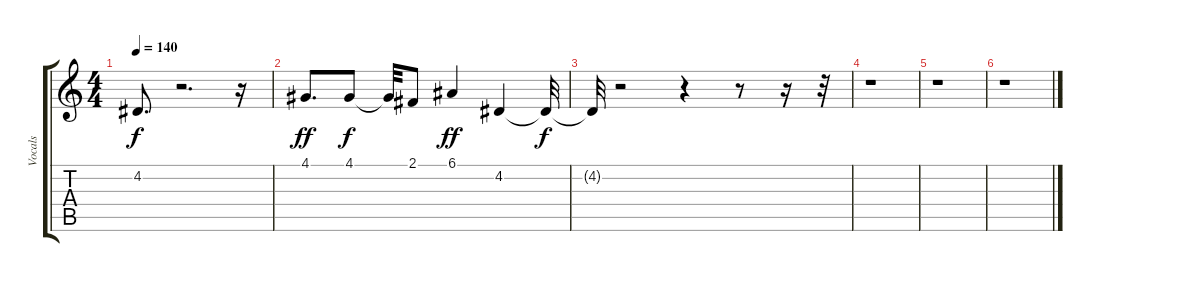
\track ("Vocals" "Vocals") {instrument accordion}
\staff {score tabs}
\tuning (E4 B3 G3 D3 A2 E2) {hide}
\ts (4 4)
\tempo 140
\clef g2
\ks c
4.2{t}.8{d dy f} r.2{d} r.16 |
4.1.8{d dy ff} 4.1.8{dy f} 4.1{t}.32 2.1.8 6.1.4{dy ff} 4.2.4 4.2{t}.32{dy f} |
4.2{t}.32 r.2 r.4 r.8 r.16 r.32 |
r.1 |
r.1 |
r.1
